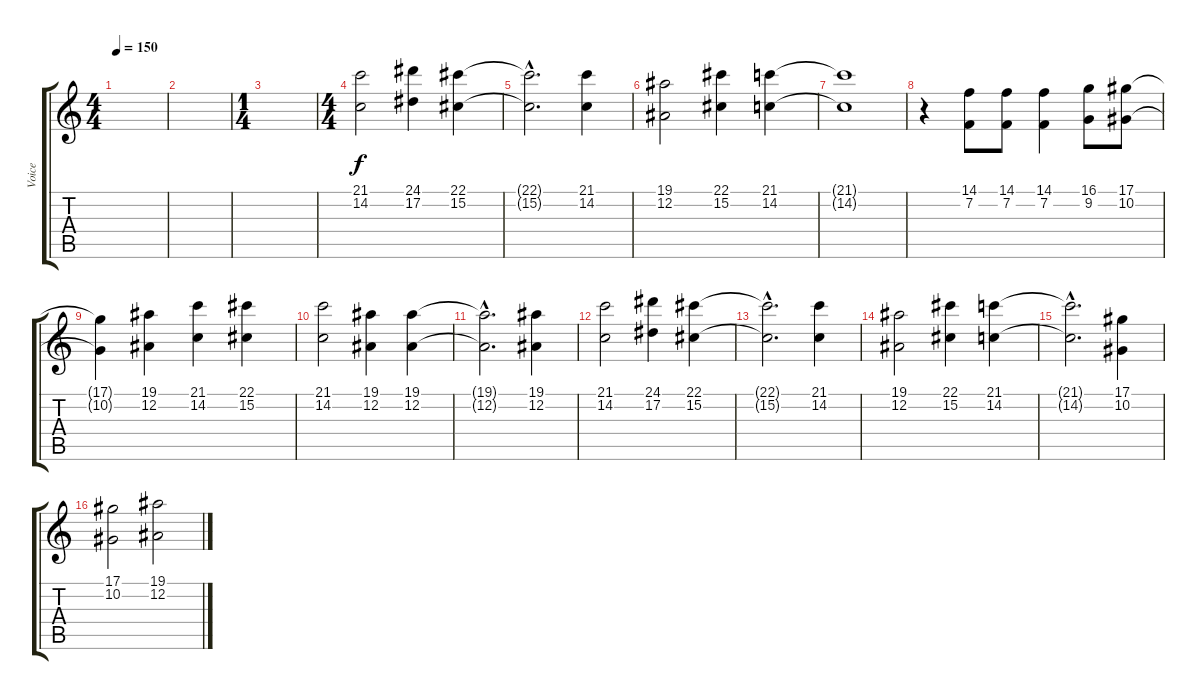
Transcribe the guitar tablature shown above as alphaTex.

\track ("Voice" "Voice") {instrument lead6voice}
\staff {score tabs}
\tuning (Eb4 Bb3 Gb3 Db3 Ab2 Eb2) {hide}
\ts (4 4)
\tempo 150
\clef g2
\ks c
|
|
\ts (1 4)
|
\ts (4 4)
(21.1 14.2).2 (24.1 17.2).4 (22.1 15.2).4 |
(22.1{hac t} 15.2{hac t}).2{d} (21.1 14.2).4 |
(19.1 12.2).2 (22.1 15.2).4 (21.1 14.2).4 |
(21.1{t} 14.2{t}).1 |
r.4 (14.1 7.2).8 (14.1 7.2).8 (14.1 7.2).4 (16.1 9.2).8 (17.1 10.2).8 |
(17.1{t} 10.2{t}).4 (19.1 12.2).4 (21.1 14.2).4 (22.1 15.2).4 |
(21.1 14.2).2 (19.1 12.2).4 (19.1 12.2).4 |
(19.1{hac t} 12.2{hac t}).2{d} (19.1 12.2).4 |
(21.1 14.2).2 (24.1 17.2).4 (22.1 15.2).4 |
(22.1{hac t} 15.2{hac t}).2{d} (21.1 14.2).4 |
(19.1 12.2).2 (22.1 15.2).4 (21.1 14.2).4 |
(21.1{hac t} 14.2{hac t}).2{d} (17.1 10.2).4 |
(17.1 10.2).2 (19.1 12.2).2
